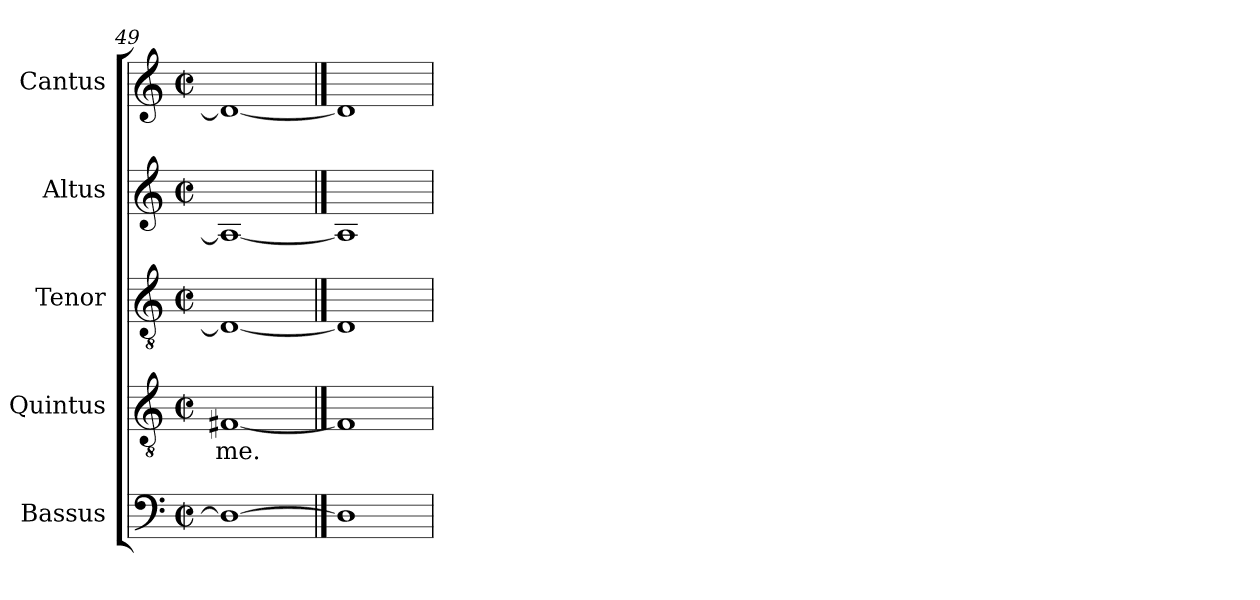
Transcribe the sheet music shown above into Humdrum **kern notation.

**kern	**text	**kern	**text	**kern	**text	**kern	**text	**kern	**text
*part5	*part5	*part4	*part4	*part3	*part3	*part2	*part2	*part1	*part1
*staff5	*staff5	*staff4	*staff4	*staff3	*staff3	*staff2	*staff2	*staff1	*staff1
*I"Bassus	*	*I"Quintus	*	*I"Tenor	*	*I"Altus	*	*I"Cantus	*
*clefF4	*	*clefGv2	*	*clefGv2	*	*clefG2	*	*clefG2	*
*k[]	*	*k[]	*	*k[]	*	*k[]	*	*k[]	*
*C:	*	*C:	*	*C:	*	*C:	*	*C:	*
*M2/2	*	*M2/2	*	*M2/2	*	*M2/2	*	*M2/2	*
*met(c|)	*	*met(c|)	*	*met(c|)	*	*met(c|)	*	*met(c|)	*
=49	=49	=49	=49	=49	=49	=49	=49	=49	=49
!	!LO:LY:b:cj	!	!LO:LY:b:cj	!	!LO:LY:b:cj	!	!LO:LY:b	!	!LO:LY:b:cj
1D_	.	[1F#X	-me.	1D_	.	1A_	.	1d_	.
==50	==50	==50	==50	==50	==50	==50	==50	==50	==50
1D]	.	1F#]	.	1D]	.	1A]	.	1d]	.
=	=	=	=	=	=	=	=	=	=
*-	*-	*-	*-	*-	*-	*-	*-	*-	*-
